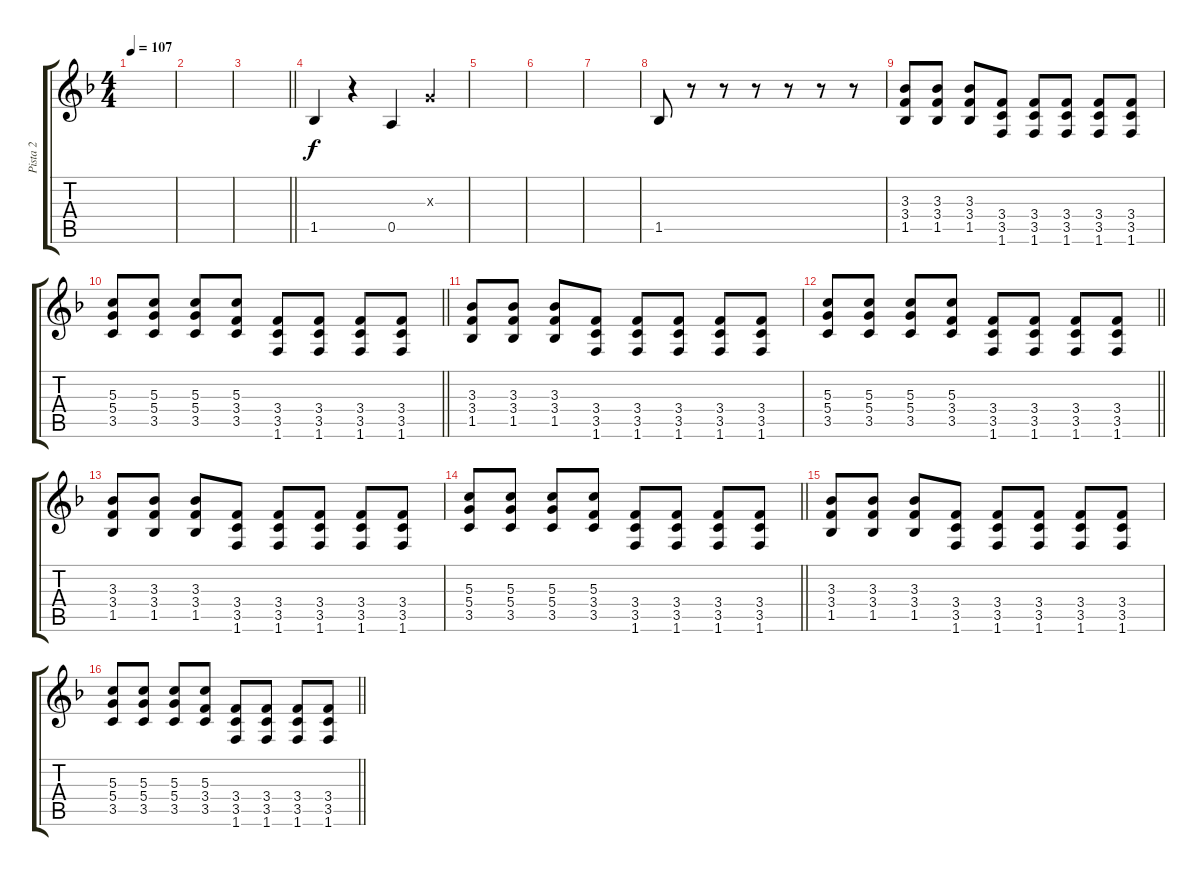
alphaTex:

\track ("Pista 2" "Pista 2") {instrument electricguitarmuted}
\staff {score tabs}
\tuning (E4 B3 G3 D3 A2 E2) {hide}
\ts (4 4)
\tempo 107
\clef g2
\ks f
|
|
\barLineRight lightlight
|
1.5.4 r.4 0.5.4 0.3{x}.4 |
|
|
|
1.5.8 r.8 r.8 r.8 r.8 r.8 r.8 |
(3.3 3.4 1.5).8{volume 13} (3.3 3.4 1.5).8 (3.3 3.4 1.5).8 (3.4 3.5 1.6).8 (3.4 3.5 1.6).8 (3.4 3.5 1.6).8 (3.4 3.5 1.6).8 (3.4 3.5 1.6).8 |
\barLineRight lightlight
(5.3 5.4 3.5).8 (5.3 5.4 3.5).8 (5.3 5.4 3.5).8 (5.3 3.4 3.5).8 (3.4 3.5 1.6).8 (3.4 3.5 1.6).8 (3.4 3.5 1.6).8 (3.4 3.5 1.6).8 |
(3.3 3.4 1.5).8{volume 13} (3.3 3.4 1.5).8 (3.3 3.4 1.5).8 (3.4 3.5 1.6).8 (3.4 3.5 1.6).8 (3.4 3.5 1.6).8 (3.4 3.5 1.6).8 (3.4 3.5 1.6).8 |
\barLineRight lightlight
(5.3 5.4 3.5).8 (5.3 5.4 3.5).8 (5.3 5.4 3.5).8 (5.3 3.4 3.5).8 (3.4 3.5 1.6).8 (3.4 3.5 1.6).8 (3.4 3.5 1.6).8 (3.4 3.5 1.6).8 |
(3.3 3.4 1.5).8{volume 13} (3.3 3.4 1.5).8 (3.3 3.4 1.5).8 (3.4 3.5 1.6).8 (3.4 3.5 1.6).8 (3.4 3.5 1.6).8 (3.4 3.5 1.6).8 (3.4 3.5 1.6).8 |
\barLineRight lightlight
(5.3 5.4 3.5).8 (5.3 5.4 3.5).8 (5.3 5.4 3.5).8 (5.3 3.4 3.5).8 (3.4 3.5 1.6).8 (3.4 3.5 1.6).8 (3.4 3.5 1.6).8 (3.4 3.5 1.6).8 |
(3.3 3.4 1.5).8{volume 13} (3.3 3.4 1.5).8 (3.3 3.4 1.5).8 (3.4 3.5 1.6).8 (3.4 3.5 1.6).8 (3.4 3.5 1.6).8 (3.4 3.5 1.6).8 (3.4 3.5 1.6).8 |
\barLineRight lightlight
(5.3 5.4 3.5).8 (5.3 5.4 3.5).8 (5.3 5.4 3.5).8 (5.3 3.4 3.5).8 (3.4 3.5 1.6).8 (3.4 3.5 1.6).8 (3.4 3.5 1.6).8 (3.4 3.5 1.6).8
